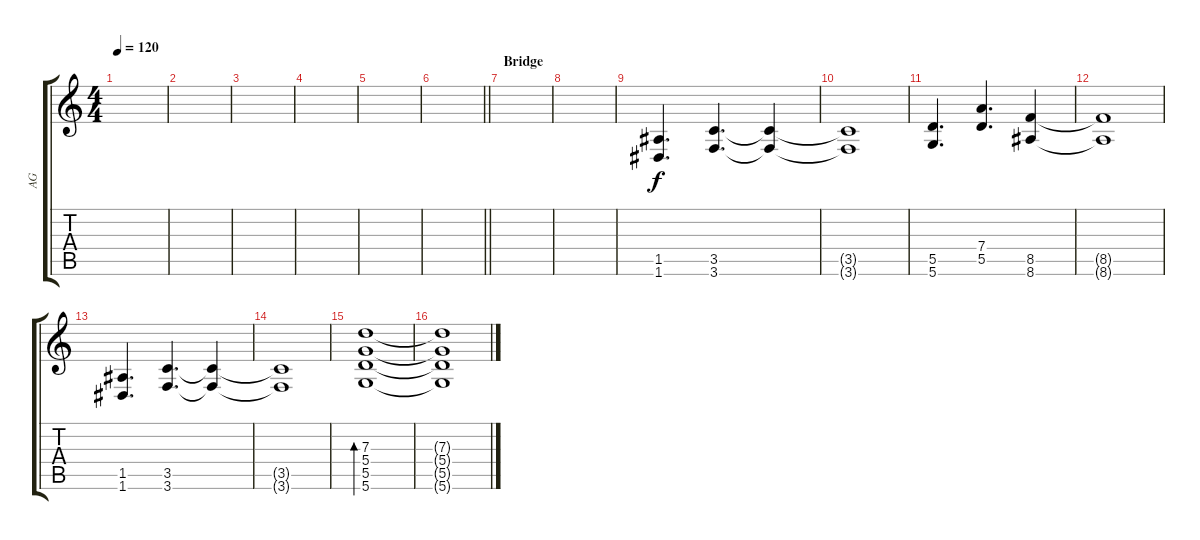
\track ("AG" "AG") {instrument electricguitarclean}
\staff {score tabs}
\tuning (E4 B3 G3 D3 A2 D2) {hide}
\ts (4 4)
\tempo 120
\clef g2
\ks c
|
|
|
|
|
\barLineRight lightlight
|
\section ("" "Bridge")
|
|
(1.5 1.6).4{d} (3.5 3.6).4{d} (3.5{t} 3.6{t}).4 |
(3.5{t} 3.6{t}).1 |
(5.5 5.6).4{d} (7.4 5.5).4{d} (8.5 8.6).4 |
(8.5{t} 8.6{t}).1 |
(1.5 1.6).4{d} (3.5 3.6).4{d} (3.5{t} 3.6{t}).4 |
(3.5{t} 3.6{t}).1 |
(7.3 5.4 5.5 5.6).1{bd 120} |
(7.3{t} 5.4{t} 5.5{t} 5.6{t}).1
